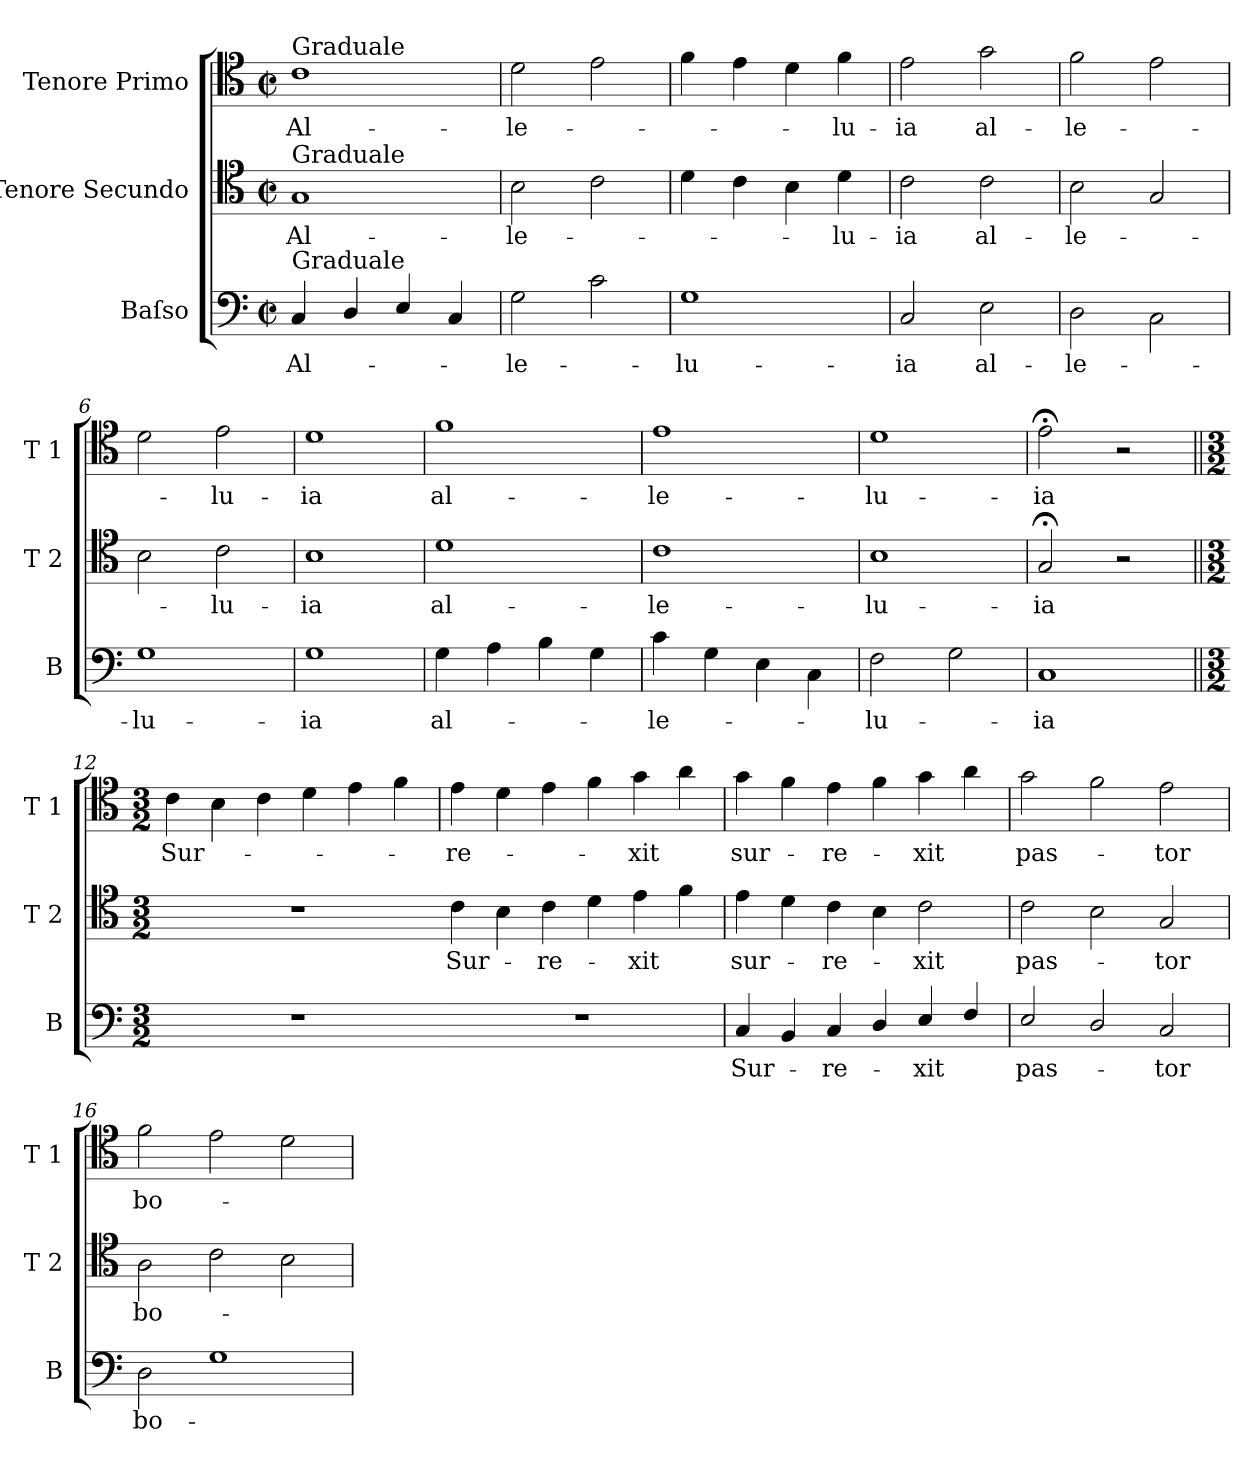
**kern	**text	**kern	**text	**kern	**text
*part3	*part3	*part2	*part2	*part1	*part1
*staff3	*staff3	*staff2	*staff2	*staff1	*staff1
*I"Baſso	*	*I"Tenore Secundo	*	*I"Tenore Primo	*
*I'B	*	*I'T 2	*	*I'T 1	*
*clefF4	*	*clefC4	*	*clefC4	*
*k[]	*	*k[]	*	*k[]	*
*M2/2	*	*M2/2	*	*M2/2	*
*met(c|)	*	*met(c|)	*	*met(c|)	*
=1	=1	=1	=1	=1	=1
!	!	!	!	!LO:TX:a:t=Graduale	!
!	!	!LO:TX:a:t=Graduale	!	!	!
!LO:TX:a:t=Graduale	!	!	!	!	!
4C/	Al-	1G	Al-	1c	Al-
4D/	.	.	.	.	.
4E/	.	.	.	.	.
4C/	.	.	.	.	.
=2	=2	=2	=2	=2	=2
2G\	-le-	2B\	-le-	2d\	-le-
2c\	.	2c\	.	2e\	.
=3	=3	=3	=3	=3	=3
1G	-lu-	4d\	.	4f\	.
.	.	4c\	.	4e\	.
.	.	4B\	.	4d\	.
.	.	4d\	-lu-	4f\	-lu-
=4	=4	=4	=4	=4	=4
2C/	-ia	2c\	-ia	2e\	-ia
2E\	al-	2c\	al-	2g\	al-
=5	=5	=5	=5	=5	=5
2D\	-le-	2B\	-le-	2f\	-le-
2C\	.	2G/	.	2e\	.
=6	=6	=6	=6	=6	=6
1G	-lu-	2B\	.	2d\	.
.	.	2c\	-lu-	2e\	-lu-
=7	=7	=7	=7	=7	=7
1G	-ia	1B	-ia	1d	-ia
=8	=8	=8	=8	=8	=8
4G\	al-	1d	al-	1f	al-
4A\	.	.	.	.	.
4B\	.	.	.	.	.
4G\	.	.	.	.	.
=9	=9	=9	=9	=9	=9
4c\	-le-	1c	-le-	1e	-le-
4G\	.	.	.	.	.
4E\	.	.	.	.	.
4C\	.	.	.	.	.
=10	=10	=10	=10	=10	=10
2F\	-lu-	1B	-lu-	1d	-lu-
2G\	.	.	.	.	.
=11	=11	=11	=11	=11	=11
1C	-ia	2G;</	-ia	2e;<\	-ia
.	.	2r	.	2r	.
=12||	=12||	=12||	=12||	=12||	=12||
*M3/2	*	*M3/2	*	*M3/2	*
1.r	.	1.r	.	4c\	Sur-
.	.	.	.	4B\	.
.	.	.	.	4c\	.
.	.	.	.	4d\	.
.	.	.	.	4e\	.
.	.	.	.	4f\	.
=13-	=13	=13	=13	=13	=13
1.r	.	4c\	Sur-	4e\	-re-
.	.	4B\	.	4d\	.
.	.	4c\	-re-	4e\	.
.	.	4d\	.	4f\	.
.	.	4e\	-xit	4g\	-xit
.	.	4f\	.	4a\	.
=14	=14	=14	=14	=14	=14
4C/	Sur-	4e\	sur-	4g\	sur-
4BB/	.	4d\	.	4f\	.
4C/	-re-	4c\	-re-	4e\	-re-
4D/	.	4B\	.	4f\	.
4E/	-xit	2c\	-xit	4g\	-xit
4F/	.	.	.	4a\	.
=15	=15	=15	=15	=15	=15
2E/	pas-	2c\	pas-	2g\	pas-
2D/	.	2B\	.	2f\	.
2C/	-tor	2G/	-tor	2e\	-tor
=16	=16	=16	=16	=16	=16
2D\	bo-	2A\	bo-	2f\	bo-
1G	.	2c\	.	2e\	.
.	.	2B\	.	2d\	.
=	=	=	=	=	=
*-	*-	*-	*-	*-	*-
